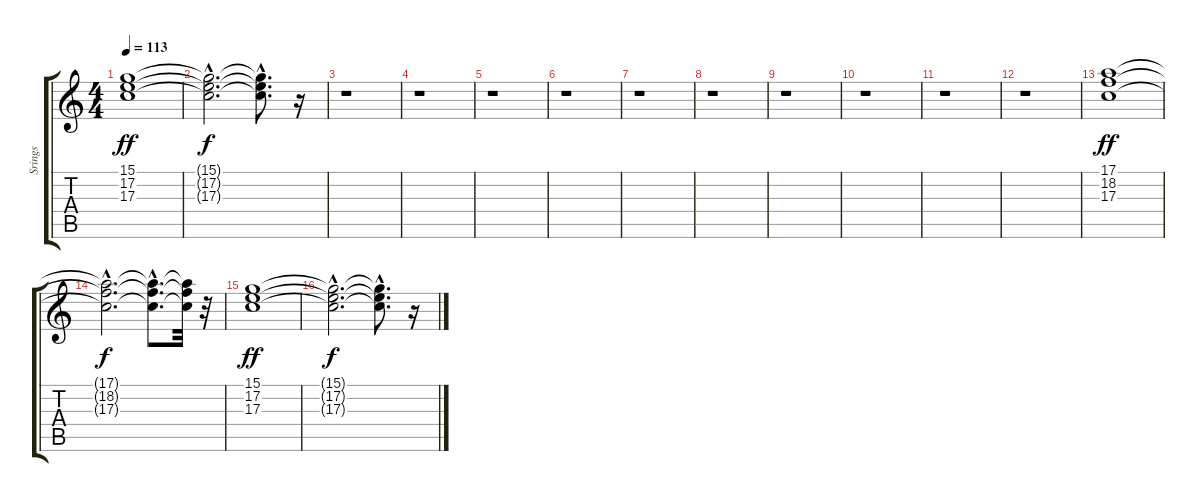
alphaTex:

\track ("Srings" "Srings") {instrument synthstrings2}
\staff {score tabs}
\tuning (E4 B3 G3 D3 A2 E2) {hide}
\ts (4 4)
\tempo 113
\clef g2
\ks c
(15.1 17.2 17.3).1{dy ff} |
(15.1{hac t} 17.2{hac t} 17.3{hac t}).2{d dy f} (15.1{hac t} 17.2{hac t} 17.3{hac t}).8{d} r.16 |
r.1 |
r.1 |
r.1 |
r.1 |
r.1 |
r.1 |
r.1 |
r.1 |
r.1 |
r.1 |
(17.1 18.2 17.3).1{dy ff} |
(17.1{hac t} 18.2{hac t} 17.3{hac t}).2{d dy f} (17.1{hac t} 18.2{hac t} 17.3{hac t}).8{d} (17.1{t} 18.2{t} 17.3{t}).32 r.32 |
(15.1 17.2 17.3).1{dy ff} |
(15.1{hac t} 17.2{hac t} 17.3{hac t}).2{d dy f} (15.1{hac t} 17.2{hac t} 17.3{hac t}).8{d} r.16
